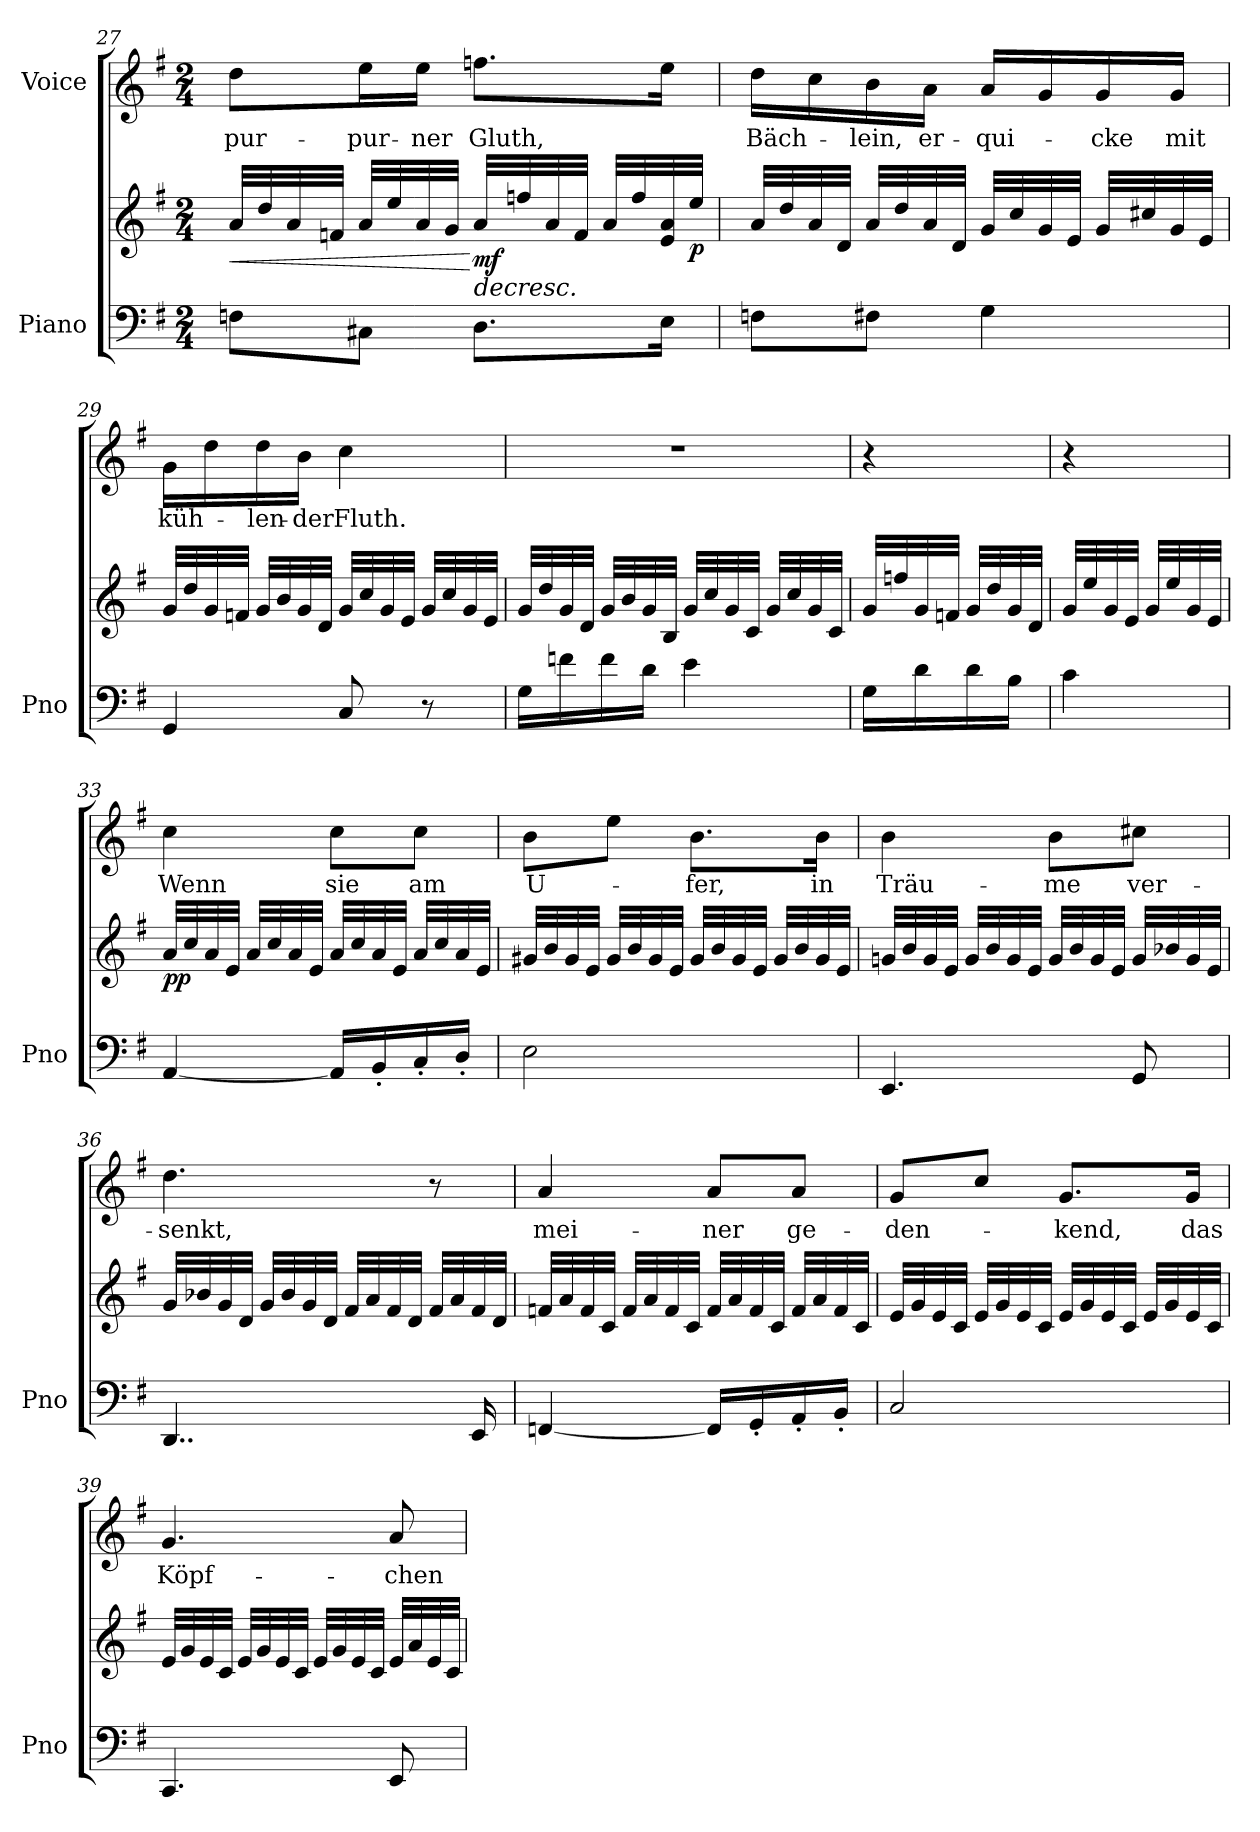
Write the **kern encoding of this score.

**kern	**kern	**dynam	**kern	**text
*part2	*part2	*part2	*part1	*part1
*staff3	*staff2	*staff2/3	*staff1	*staff1
*I"Piano	*	*	*I"Voice	*
*I'Pno	*	*	*	*
*clefF4	*clefG2	*	*clefG2	*
*k[f#]	*k[f#]	*	*k[f#]	*
*M2/4	*M2/4	*	*M2/4	*
=27	=27	=27	=27	=27
!	!	!LO:HP:b	!	!LO:LY:b
8Fn\L	32a/LLL	<	8dd\L	pur-
.	32dd/	.	.	.
.	32a/	.	.	.
.	32fn/JJJ	.	.	.
!	!	!	!	!LO:LY:b
8C#X\J	32a/LLL	.	16ee\L	-pur-
.	32ee/	.	.	.
!	!	!	!	!LO:LY:b
.	32a/	.	16ee\JJ	-ner
.	32g/JJJ	.	.	.
!	!	!LO:HP:n=1:b	!	!LO:LY:b
!	!	!LO:DY:n=1:b	!	!
8.D\L	32a/LLL	[ > mf	8.ffn\L	Gluth,
.	32ffn/	.	.	.
.	32a/	.	.	.
.	32f/JJJ	.	.	.
.	32a/LLL	.	.	.
.	32ff/	.	.	.
16E\Jk	32e/ 32a/	.	16ee\Jk	.
!	!	!LO:DY:n=2:b	!	!
.	32ee/JJJ	p	.	.
.	.	]	.	.
!!LO:PB:g=z
=28	=28	=28	=28	=28
!	!	!	!	!LO:LY:b
8Fn\L	32a/LLL	.	16dd\LL	Bäch-
.	32dd/	.	.	.
.	32a/	.	16cc\	.
.	32d/JJJ	.	.	.
!	!	!	!	!LO:LY:b
8F#X\J	32a/LLL	.	16b\	-lein,
.	32dd/	.	.	.
!	!	!	!	!LO:LY:b
.	32a/	.	16a\JJ	er-
.	32d/JJJ	.	.	.
!	!	!	!	!LO:LY:b
4G\	32g/LLL	.	16a/LL	-qui-
.	32cc/	.	.	.
.	32g/	.	16g/	.
.	32e/JJJ	.	.	.
!	!	!	!	!LO:LY:b
.	32g/LLL	.	16g/	-cke
.	32cc#X/	.	.	.
!	!	!	!	!LO:LY:b
.	32g/	.	16g/JJ	mit
.	32e/JJJ	.	.	.
=29	=29	=29	=29	=29
!	!	!	!	!LO:LY:b
4GG/	32g/LLL	.	16g\LL	küh-
.	32dd/	.	.	.
.	32g/	.	16dd\	.
.	32fn/JJJ	.	.	.
!	!	!	!	!LO:LY:b
.	32g/LLL	.	16dd\	-len-
.	32b/	.	.	.
!	!	!	!	!LO:LY:b
.	32g/	.	16b\JJ	-der
.	32d/JJJ	.	.	.
!	!	!	!	!LO:LY:b
8C/	32g/LLL	.	4cc\	Fluth.
.	32cc/	.	.	.
.	32g/	.	.	.
.	32e/JJJ	.	.	.
8r	32g/LLL	.	.	.
.	32cc/	.	.	.
.	32g/	.	.	.
.	32e/JJJ	.	.	.
=30	=30	=30	=30	=30
16G\LL	32g/LLL	.	2r	.
.	32dd/	.	.	.
16fn\	32g/	.	.	.
.	32d/JJJ	.	.	.
16f\	32g/LLL	.	.	.
.	32b/	.	.	.
16d\JJ	32g/	.	.	.
.	32B/JJJ	.	.	.
4e\	32g/LLL	.	.	.
.	32cc/	.	.	.
.	32g/	.	.	.
.	32c/JJJ	.	.	.
.	32g/LLL	.	.	.
.	32cc/	.	.	.
.	32g/	.	.	.
.	32c/JJJ	.	.	.
=31	=31	=31	=31	=31
16G\LL	32g/LLL	.	4r	.
.	32ffn/	.	.	.
16d\	32g/	.	.	.
.	32fn/JJJ	.	.	.
16d\	32g/LLL	.	.	.
.	32dd/	.	.	.
16B\JJ	32g/	.	.	.
.	32d/JJJ	.	.	.
!!LO:LB:g=z
=32	=32	=32	=32	=32
4c\	32g/LLL	.	4r	.
.	32ee/	.	.	.
.	32g/	.	.	.
.	32e/JJJ	.	.	.
.	32g/LLL	.	.	.
.	32ee/	.	.	.
.	32g/	.	.	.
.	32e/JJJ	.	.	.
=33	=33	=33	=33	=33
!	!	!LO:DY:b	!	!LO:LY:b
[4AA/	32a/LLL	pp	4cc\	Wenn
.	32cc/	.	.	.
.	32a/	.	.	.
.	32e/JJJ	.	.	.
.	32a/LLL	.	.	.
.	32cc/	.	.	.
.	32a/	.	.	.
.	32e/JJJ	.	.	.
!	!	!	!	!LO:LY:b
16AA/LL]	32a/LLL	.	8cc\L	sie
.	32cc/	.	.	.
16BB'/	32a/	.	.	.
.	32e/JJJ	.	.	.
!	!	!	!	!LO:LY:b
16C'/	32a/LLL	.	8cc\J	am
.	32cc/	.	.	.
16D'/JJ	32a/	.	.	.
.	32e/JJJ	.	.	.
=34	=34	=34	=34	=34
!	!	!	!	!LO:LY:b
2E\	32g#X/LLL	.	8b\L	U-
.	32b/	.	.	.
.	32g#/	.	.	.
.	32e/JJJ	.	.	.
.	32g#/LLL	.	8ee\J	.
.	32b/	.	.	.
.	32g#/	.	.	.
.	32e/JJJ	.	.	.
!	!	!	!	!LO:LY:b
.	32g#/LLL	.	8.b\L	-fer,
.	32b/	.	.	.
.	32g#/	.	.	.
.	32e/JJJ	.	.	.
.	32g#/LLL	.	.	.
.	32b/	.	.	.
!	!	!	!	!LO:LY:b
.	32g#/	.	16b\Jk	in
.	32e/JJJ	.	.	.
=35	=35	=35	=35	=35
!	!	!	!	!LO:LY:b
4.EE/	32gn/LLL	.	4b\	Träu-
.	32b/	.	.	.
.	32g/	.	.	.
.	32e/JJJ	.	.	.
.	32g/LLL	.	.	.
.	32b/	.	.	.
.	32g/	.	.	.
.	32e/JJJ	.	.	.
!	!	!	!	!LO:LY:b
.	32g/LLL	.	8b\L	-me
.	32b/	.	.	.
.	32g/	.	.	.
.	32e/JJJ	.	.	.
!	!	!	!	!LO:LY:b
8GG/	32g/LLL	.	8cc#X\J	ver-
.	32b-X/	.	.	.
.	32g/	.	.	.
.	32e/JJJ	.	.	.
!!LO:LB:g=z
=36	=36	=36	=36	=36
!	!	!	!	!LO:LY:b
4..DD/	32g/LLL	.	4.dd\	-senkt,
.	32b-X/	.	.	.
.	32g/	.	.	.
.	32d/JJJ	.	.	.
.	32g/LLL	.	.	.
.	32b-/	.	.	.
.	32g/	.	.	.
.	32d/JJJ	.	.	.
.	32f#/LLL	.	.	.
.	32a/	.	.	.
.	32f#/	.	.	.
.	32d/JJJ	.	.	.
.	32f#/LLL	.	8r	.
.	32a/	.	.	.
16EE/	32f#/	.	.	.
.	32d/JJJ	.	.	.
=37	=37	=37	=37	=37
!	!	!	!	!LO:LY:b
[4FFn/	32fn/LLL	.	4a/	mei-
.	32a/	.	.	.
.	32f/	.	.	.
.	32c/JJJ	.	.	.
.	32f/LLL	.	.	.
.	32a/	.	.	.
.	32f/	.	.	.
.	32c/JJJ	.	.	.
!	!	!	!	!LO:LY:b
16FF/LL]	32f/LLL	.	8a/L	-ner
.	32a/	.	.	.
16GG'/	32f/	.	.	.
.	32c/JJJ	.	.	.
!	!	!	!	!LO:LY:b
16AA'/	32f/LLL	.	8a/J	ge-
.	32a/	.	.	.
16BB'/JJ	32f/	.	.	.
.	32c/JJJ	.	.	.
=38	=38	=38	=38	=38
!	!	!	!	!LO:LY:b
2C/	32e/LLL	.	8g/L	-den-
.	32g/	.	.	.
.	32e/	.	.	.
.	32c/JJJ	.	.	.
.	32e/LLL	.	8cc/J	.
.	32g/	.	.	.
.	32e/	.	.	.
.	32c/JJJ	.	.	.
!	!	!	!	!LO:LY:b
.	32e/LLL	.	8.g/L	-kend,
.	32g/	.	.	.
.	32e/	.	.	.
.	32c/JJJ	.	.	.
.	32e/LLL	.	.	.
.	32g/	.	.	.
!	!	!	!	!LO:LY:b
.	32e/	.	16g/Jk	das
.	32c/JJJ	.	.	.
!!LO:LB:g=z
=39	=39	=39	=39	=39
!	!	!	!	!LO:LY:b
4.CC/	32e/LLL	.	4.g/	Köpf-
.	32g/	.	.	.
.	32e/	.	.	.
.	32c/JJJ	.	.	.
.	32e/LLL	.	.	.
.	32g/	.	.	.
.	32e/	.	.	.
.	32c/JJJ	.	.	.
.	32e/LLL	.	.	.
.	32g/	.	.	.
.	32e/	.	.	.
.	32c/JJJ	.	.	.
!	!	!	!	!LO:LY:b
8EE/	32e/LLL	.	8a/	-chen
.	32a/	.	.	.
.	32e/	.	.	.
.	32c/JJJ	.	.	.
=	=	=	=	=
*-	*-	*-	*-	*-
